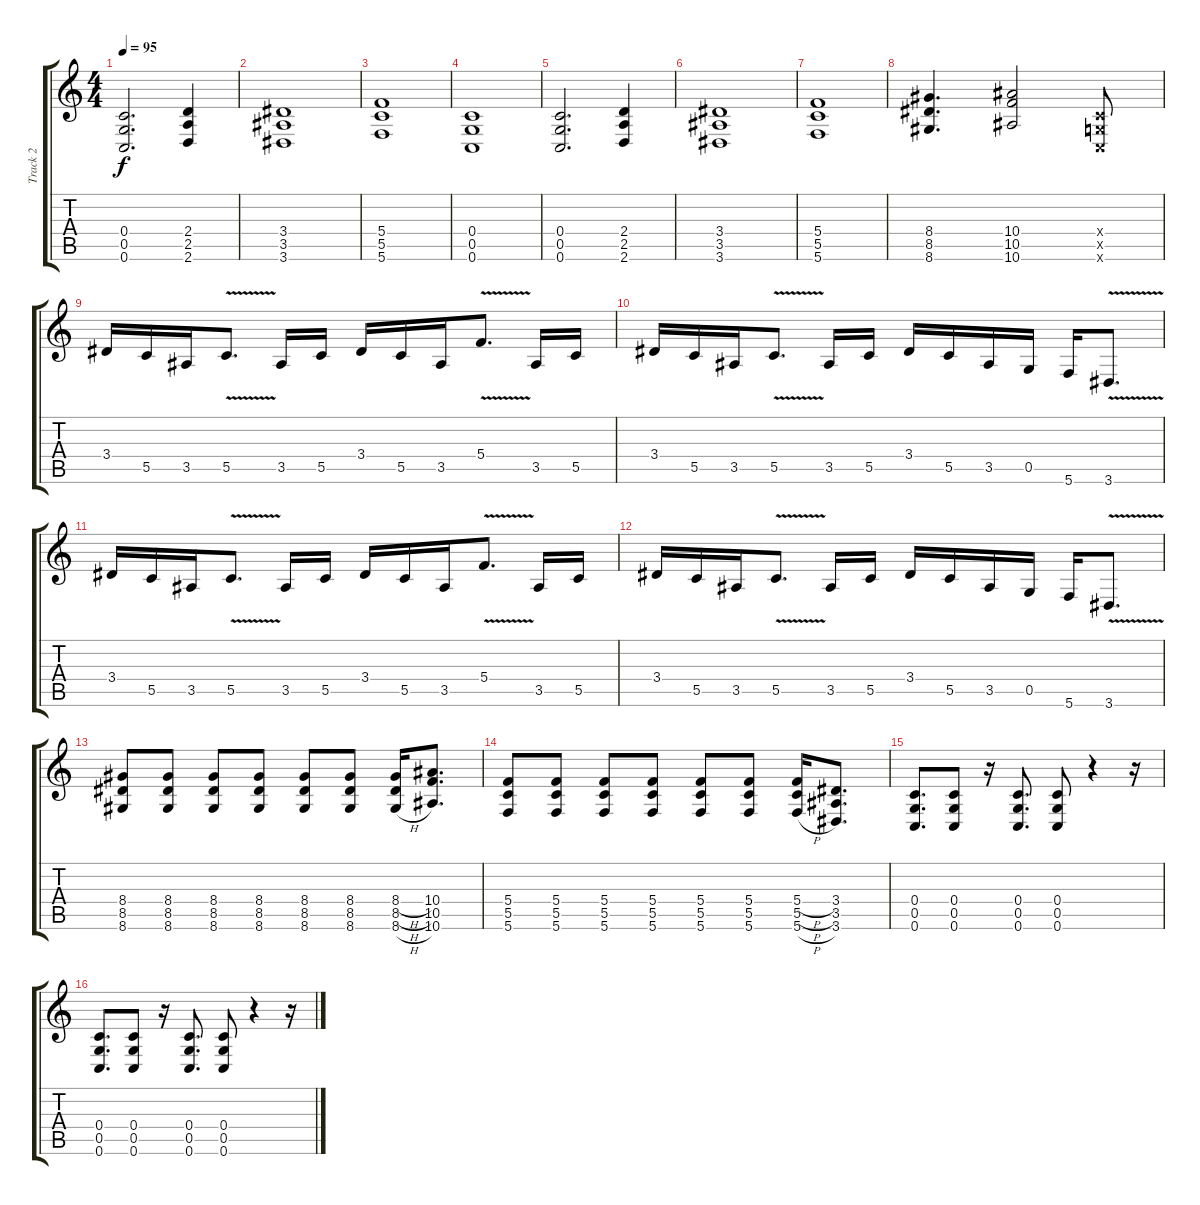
\track ("Track 2" "Track 2") {instrument overdrivenguitar}
\staff {score tabs}
\tuning (E4 C4 G3 C3 G2 C2) {hide}
\ts (4 4)
\tempo 95
\clef g2
\ks c
(0.4 0.5 0.6).2{d dy f} (2.4 2.5 2.6).4 |
(3.4 3.5 3.6).1 |
(5.4 5.5 5.6).1 |
(0.4 0.5 0.6).1 |
(0.4 0.5 0.6).2{d} (2.4 2.5 2.6).4 |
(3.4 3.5 3.6).1 |
(5.4 5.5 5.6).1 |
(8.4 8.5 8.6).4{d} (10.4 10.5 10.6).2 (0.4{x} 0.5{x} 0.6{x}).8 |
3.4.16 5.5.16 3.5.16 5.5{v}.8{d} 3.5.16 5.5.16 3.4.16 5.5.16 3.5.16 5.4{v}.8{d} 3.5.16 5.5.16 |
3.4.16 5.5.16 3.5.16 5.5{v}.8{d} 3.5.16 5.5.16 3.4.16 5.5.16 3.5.16 0.5.16 5.6.16 3.6{v}.8{d} |
3.4.16 5.5.16 3.5.16 5.5{v}.8{d} 3.5.16 5.5.16 3.4.16 5.5.16 3.5.16 5.4{v}.8{d} 3.5.16 5.5.16 |
3.4.16 5.5.16 3.5.16 5.5{v}.8{d} 3.5.16 5.5.16 3.4.16 5.5.16 3.5.16 0.5.16 5.6.16 3.6{v}.8{d} |
(8.4 8.5 8.6).8 (8.4 8.5 8.6).8 (8.4 8.5 8.6).8 (8.4 8.5 8.6).8 (8.4 8.5 8.6).8 (8.4 8.5 8.6).8 (8.4{h} 8.5{h} 8.6{h}).16 (10.4 10.5 10.6).8{d} |
(5.4 5.5 5.6).8 (5.4 5.5 5.6).8 (5.4 5.5 5.6).8 (5.4 5.5 5.6).8 (5.4 5.5 5.6).8 (5.4 5.5 5.6).8 (5.4{h} 5.5{h} 5.6{h}).16 (3.4 3.5 3.6).8{d} |
(0.4 0.5 0.6).8{d} (0.4 0.5 0.6).8 r.16 (0.4 0.5 0.6).8{d} (0.4 0.5 0.6).8 r.4 r.16 |
(0.4 0.5 0.6).8{d} (0.4 0.5 0.6).8 r.16 (0.4 0.5 0.6).8{d} (0.4 0.5 0.6).8 r.4 r.16
